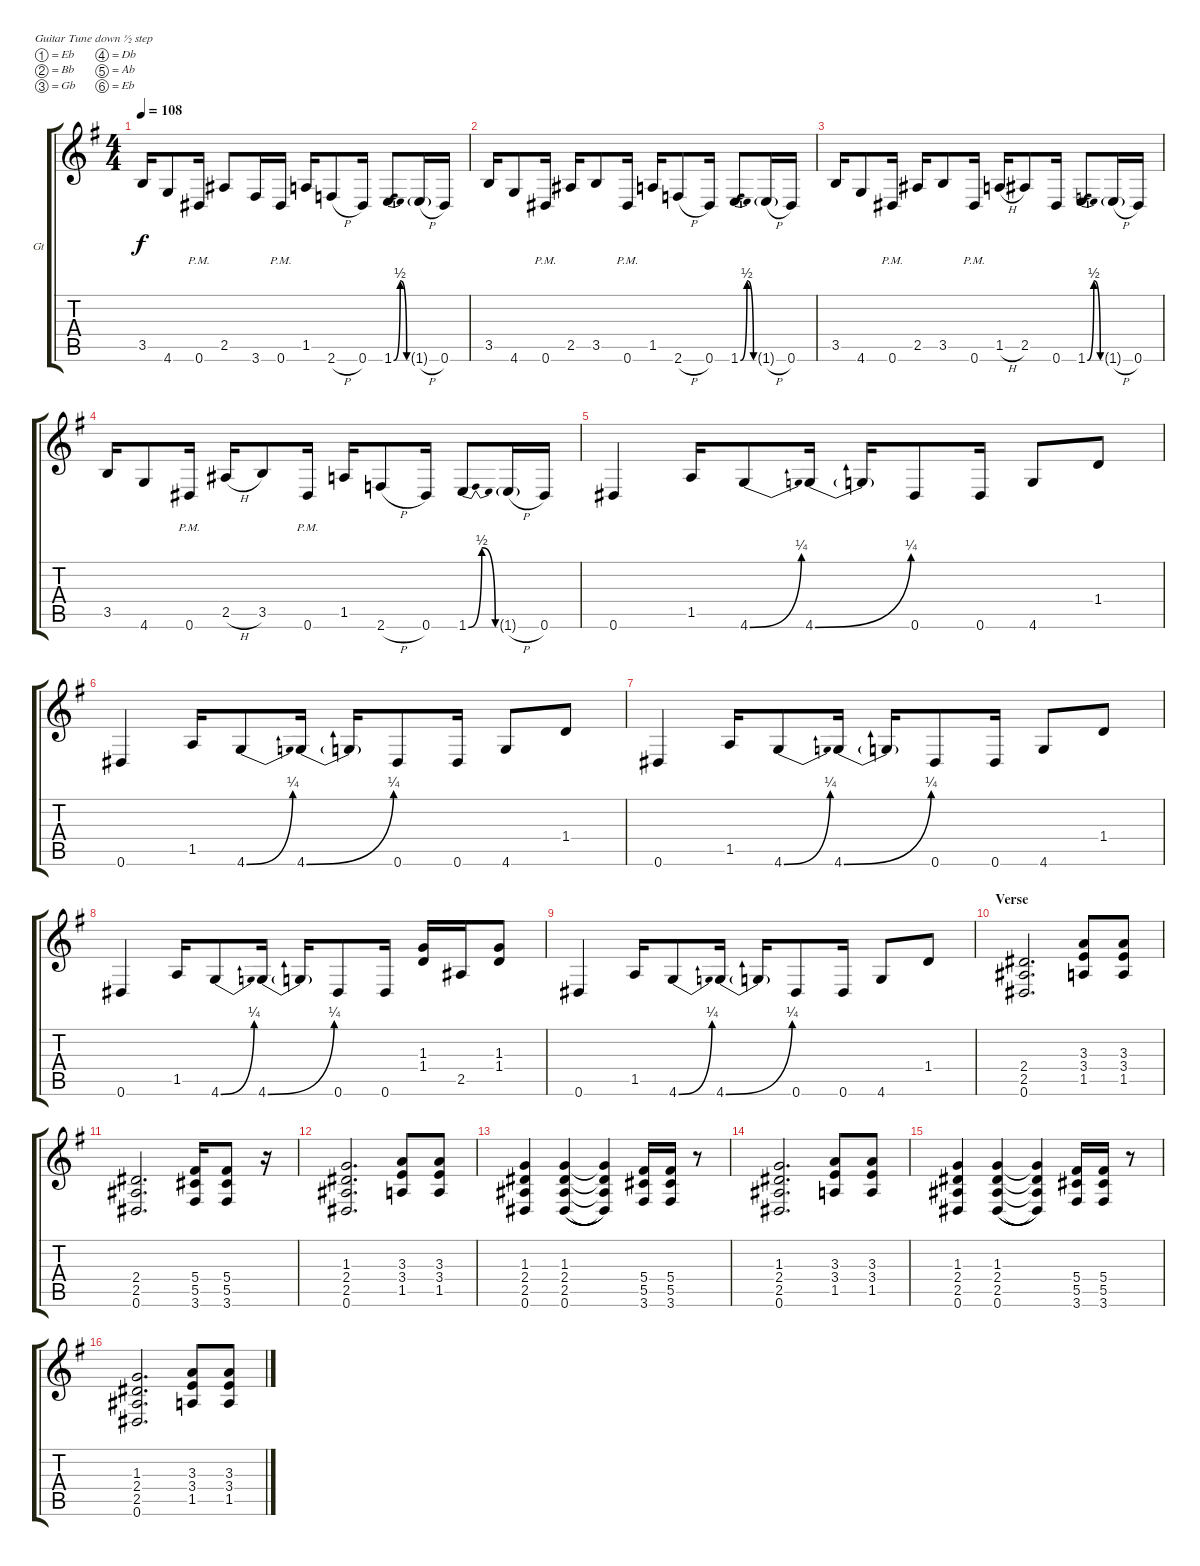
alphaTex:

\defaultSystemsLayout 4
\bracketExtendMode groupsimilarinstruments
\firstSystemTrackNameOrientation horizontal
\otherSystemsTrackNameOrientation horizontal
\track ("Guitar" "Gt") {instrument electricguitarclean}
\staff {score tabs}
\tuning (Eb4 Bb3 Gb3 Db3 Ab2 Eb2)
\ts (4 4)
\tempo 108
\clef g2
\scale
1.05549
\ks g
3.5.16{dy f} 4.6.8 0.6{pm}.16 2.5.8 3.6.16 0.6{pm}.16 1.5.16 2.6{h}.8 0.6.16 1.6{be (bendrelease 0 0 11.4 2 20.4 2 30 0)}.8 1.6{h g}.16 0.6.16 |
\scale
0.944515 3.5.16 4.6.8 0.6{pm}.16 2.5.16 3.5.8 0.6{pm}.16 1.5.16 2.6{h}.8 0.6.16 1.6{be (bendrelease 0 0 11.4 2 20.4 2 30 0)}.8 1.6{h g}.16 0.6.16 |
\scale
1.05549 3.5.16 4.6.8 0.6{pm}.16 2.5.16 3.5.8 0.6{pm}.16 1.5{h}.16 2.5.8 0.6.16 1.6{be (bendrelease 0 0 11.4 2 20.4 2 30 0)}.8 1.6{h g}.16 0.6.16 |
\scale
0.944515 3.5.16 4.6.8 0.6{pm}.16 2.5{h}.16 3.5.8 0.6{pm}.16 1.5.16 2.6{h}.8 0.6.16 1.6{be (bendrelease 0 0 11.4 2 20.4 2 30 0)}.8 1.6{h g}.16 0.6.16 |
\scale
1.05549 0.6.4 1.5.16 4.6{be (bend 0 0 14.399999999999999 1)}.8 4.6{be (bend 0 0 16.8 1)}.16 4.6{t}.16 0.6.8 0.6.16 4.6.8 1.4.8 |
\scale
0.944515 0.6.4 1.5.16 4.6{be (bend 0 0 14.399999999999999 1)}.8 4.6{be (bend 0 0 16.8 1)}.16 4.6{t}.16 0.6.8 0.6.16 4.6.8 1.4.8 |
\scale
1.05549 0.6.4 1.5.16 4.6{be (bend 0 0 14.399999999999999 1)}.8 4.6{be (bend 0 0 16.8 1)}.16 4.6{t}.16 0.6.8 0.6.16 4.6.8 1.4.8 |
\scale
0.944515 0.6.4 1.5.16 4.6{be (bend 0 0 14.399999999999999 1)}.8 4.6{be (bend 0 0 16.8 1)}.16 4.6{t}.16 0.6.8 0.6.16 (1.4 1.3).16 2.5.16 (1.4 1.3).8 |
\scale
1.05549 0.6.4 1.5.16 4.6{be (bend 0 0 14.399999999999999 1)}.8 4.6{be (bend 0 0 16.8 1)}.16 4.6{t}.16 0.6.8 0.6.16 4.6.8 1.4.8 |
\section ("" "Verse")
\scale
0.944515 (0.6 2.5 2.4).2{d} (1.5 3.4 3.3).8 (1.5 3.4 3.3).8 |
\scale
1.05549 (0.6 2.5 2.4).2{d} (3.6 5.5 5.4).16 (3.6 5.5 5.4).8 r.16 |
\scale
0.944515 (0.6 2.5 2.4 1.3).2{d} (1.5 3.4 3.3).8 (1.5 3.4 3.3).8 |
\scale
1.05549 (0.6 2.5 2.4 1.3).4 (0.6 2.5 2.4 1.3).4{legatoorigin} (0.6{t} 2.5{t} 2.4{t} 1.3{t}).4 (3.6 5.5 5.4).16 (3.6 5.5 5.4).16 r.8 |
\scale
0.944515 (0.6 2.5 2.4 1.3).2{d} (1.5 3.4 3.3).8 (1.5 3.4 3.3).8 |
\scale
1.05549 (0.6 2.5 2.4 1.3).4 (0.6 2.5 2.4 1.3).4{legatoorigin} (0.6{t} 2.5{t} 2.4{t} 1.3{t}).4 (3.6 5.5 5.4).16 (3.6 5.5 5.4).16 r.8 |
\scale
0.944515 (0.6 2.5 2.4 1.3).2{d} (1.5 3.4 3.3).8 (1.5 3.4 3.3).8
